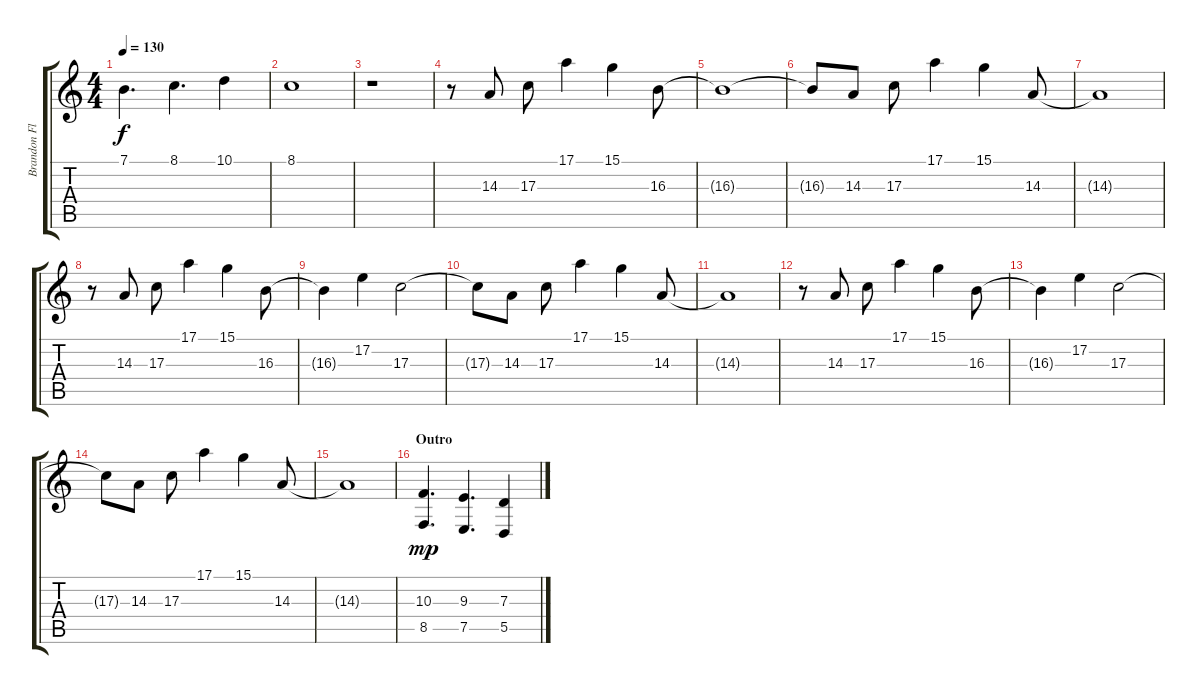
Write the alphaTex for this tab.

\track ("Brandon Flowers (Synth 2)" "Brandon Fl") {instrument electricpiano1}
\staff {score tabs}
\tuning (E4 B3 G3 D3 A2 E2) {hide}
\ts (4 4)
\tempo 130
\clef g2
\ks c
7.1.4{d dy f} 8.1.4{d} 10.1.4 |
8.1.1 |
r.1 |
r.8 14.3.8 17.3.8 17.1.4 15.1.4 16.3.8 |
16.3{t}.1 |
16.3{t}.8 14.3.8 17.3.8 17.1.4 15.1.4 14.3.8 |
14.3{t}.1 |
r.8 14.3.8 17.3.8 17.1.4 15.1.4 16.3.8 |
16.3{t}.4 17.2.4 17.3.2 |
17.3{t}.8 14.3.8 17.3.8 17.1.4 15.1.4 14.3.8 |
14.3{t}.1 |
r.8 14.3.8 17.3.8 17.1.4 15.1.4 16.3.8 |
16.3{t}.4 17.2.4 17.3.2 |
17.3{t}.8 14.3.8 17.3.8 17.1.4 15.1.4 14.3.8 |
14.3{t}.1 |
\section ("" "Outro")
(10.3 8.5).4{d dy mp} (9.3 7.5).4{d} (7.3 5.5).4
